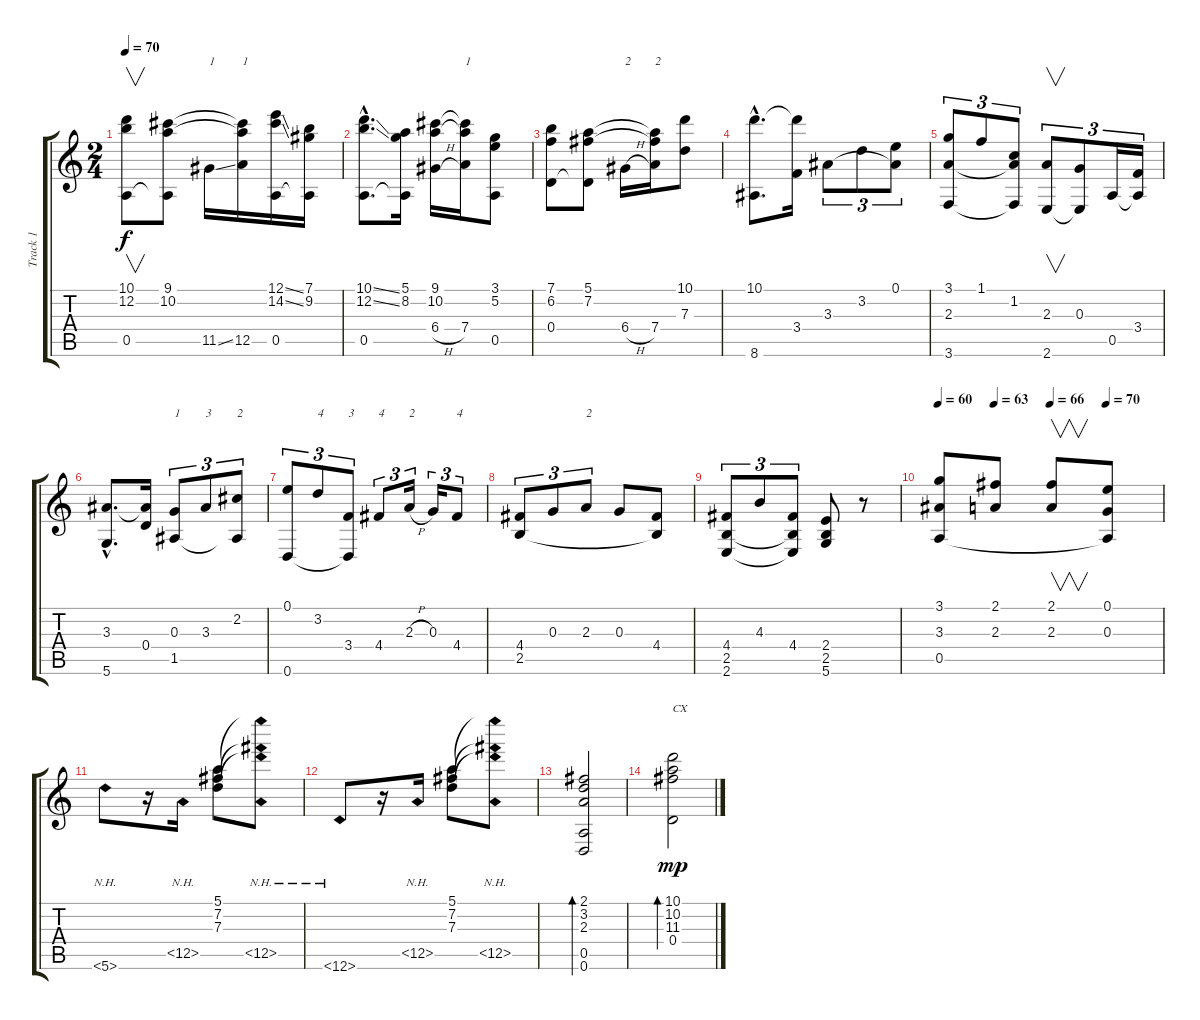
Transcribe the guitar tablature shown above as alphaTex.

\track ("Track 1" "Track 1") {instrument acousticguitarnylon}
\staff {score tabs}
\tuning (E4 B3 G3 D3 A2 D2) {hide}
\ts (2 4)
\tempo 70
\clef g2
\ks c
(10.1 12.2 0.5).8{v dy f} (9.1 10.2 0.5{t}).8 11.5{ss}.16{txt "1"} (9.1{t} 10.2{t} 12.5).16{txt "1"} (12.1{ss} 14.2{ss} 0.5).16 (7.1 9.2 0.5{t}).16 |
(10.1{ss hac} 12.2{ss hac} 0.5{hac}).8{d} (5.1 8.2 0.5{t}).16 (9.1 10.2 6.4{h}).16 (9.1{t} 10.2{t} 7.4).16{txt "1"} (3.1 5.2 0.5).8 |
(7.1 6.2 0.4).8 (5.1 7.2 0.4{t}).8 6.4{h}.16{txt "2"} (5.1{t} 7.2{t} 7.4).16{txt "2"} (10.1 7.3).8 |
(10.1{hac} 8.6{hac}).8{d} (10.1{t} 3.4).16 3.3.8{tu (3 2)} 3.2.8{tu (3 2)} (0.1 3.3{t}).8{tu (3 2)} |
(3.1 2.3 3.6).8{tu (3 2)} 1.1.8{tu (3 2)} (1.2 2.3{t} 3.6{t}).8{tu (3 2)} (2.3 2.6).8{v tu (3 2)} (0.3 2.6{t}).8{tu (3 2)} 0.5.16{tu (3 2)} (3.4 0.5{t}).16{tu (3 2)} |
(3.3{hac} 5.6{hac}).8{d} (3.3{t} 0.4).16 (0.3 1.5).8{tu (3 2) txt "1"} 3.3.8{tu (3 2) txt "3"} (2.2 1.5{t}).8{tu (3 2) txt "2"} |
(0.1 0.6).8{tu (3 2)} 3.2.8{tu (3 2) txt "4"} (3.4 0.6{t}).8{tu (3 2) txt "3"} 4.4.8{tu (3 2) txt "4"} 2.3{h}.16{tu (3 2) txt "2"} 0.3.16{tu (3 2)} 4.4.8{tu (3 2) txt "4"} |
(4.4 2.5).8{tu (3 2)} 0.3.8{tu (3 2)} 2.3.8{tu (3 2) txt "2"} 0.3.8 (4.4 2.5{t}).8 |
(4.4 2.5 2.6).8{tu (3 2)} 4.3.8{tu (3 2)} (4.4 2.5{t} 2.6{t}).8{tu (3 2)} (2.4 2.5 5.6).8 r.8 |
\tempo 60
\tempo (63 0.25)
\tempo (66 0.5)
\tempo (70 0.75)
(3.1 3.3 0.5).8 (2.1 2.3).8 (2.1 2.3).8{v} (0.1 0.3 0.5{t}).8 |
5.6{nh}.8 r.16 12.5{nh}.16 (5.1 7.2 7.3).8 (5.1{nh t} 7.2{nh t} 7.3{nh t} 12.5{nh}).8 |
12.6{nh}.8 r.16 12.5{nh}.16 (5.1 7.2 7.3).8 (5.1{nh t} 7.2{nh t} 7.3{nh t} 12.5{nh}).8 |
(2.1 3.2 2.3 0.5 0.6).2{bd 480} |
(10.1 10.2 11.3 0.4).2{bd 480 txt "CX" dy mp}
